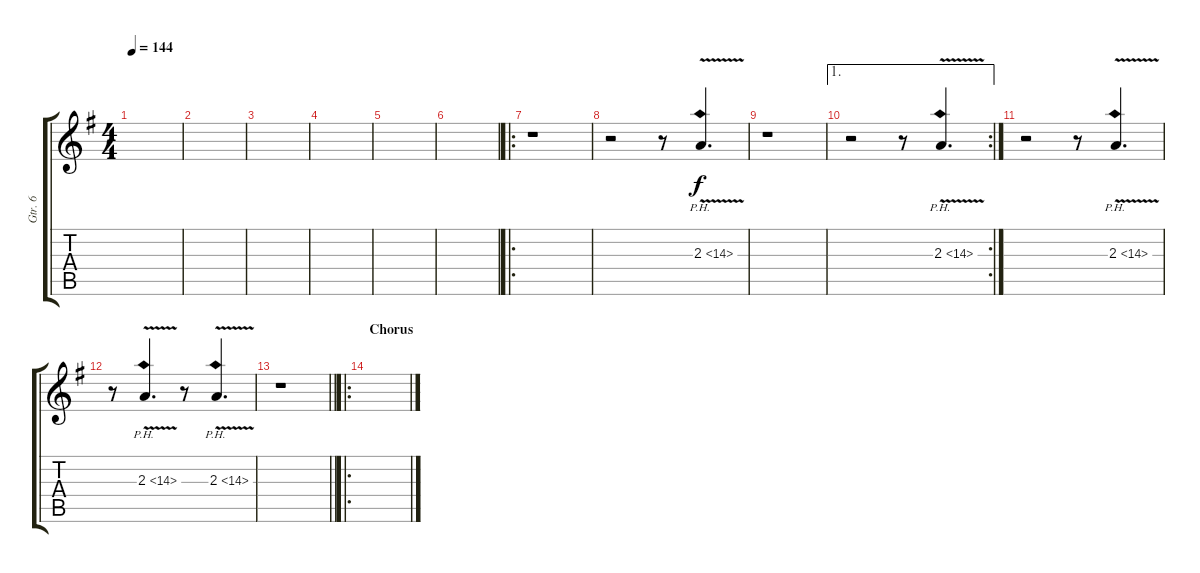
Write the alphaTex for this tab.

\track ("Gtr. 6" "Gtr. 6") {instrument distortionguitar}
\staff {score tabs}
\tuning (E4 B3 G3 D3 A2 E2) {hide}
\ts (4 4)
\tempo 144
\clef g2
\ks g
|
|
|
|
|
|
\ro
r.1 |
r.2 r.8 2.3{ph 12 v}.4{d} |
r.1 |
\ae 1
\rc 2
r.2 r.8 2.3{ph 12 v}.4{d} |
r.2 r.8 2.3{ph 12 v}.4{d} |
r.8 2.3{ph 12 v}.4{d} r.8 2.3{ph 12 v}.4{d} |
\barLineRight lightlight
r.1 |
\ro
\section ("" "Chorus")
